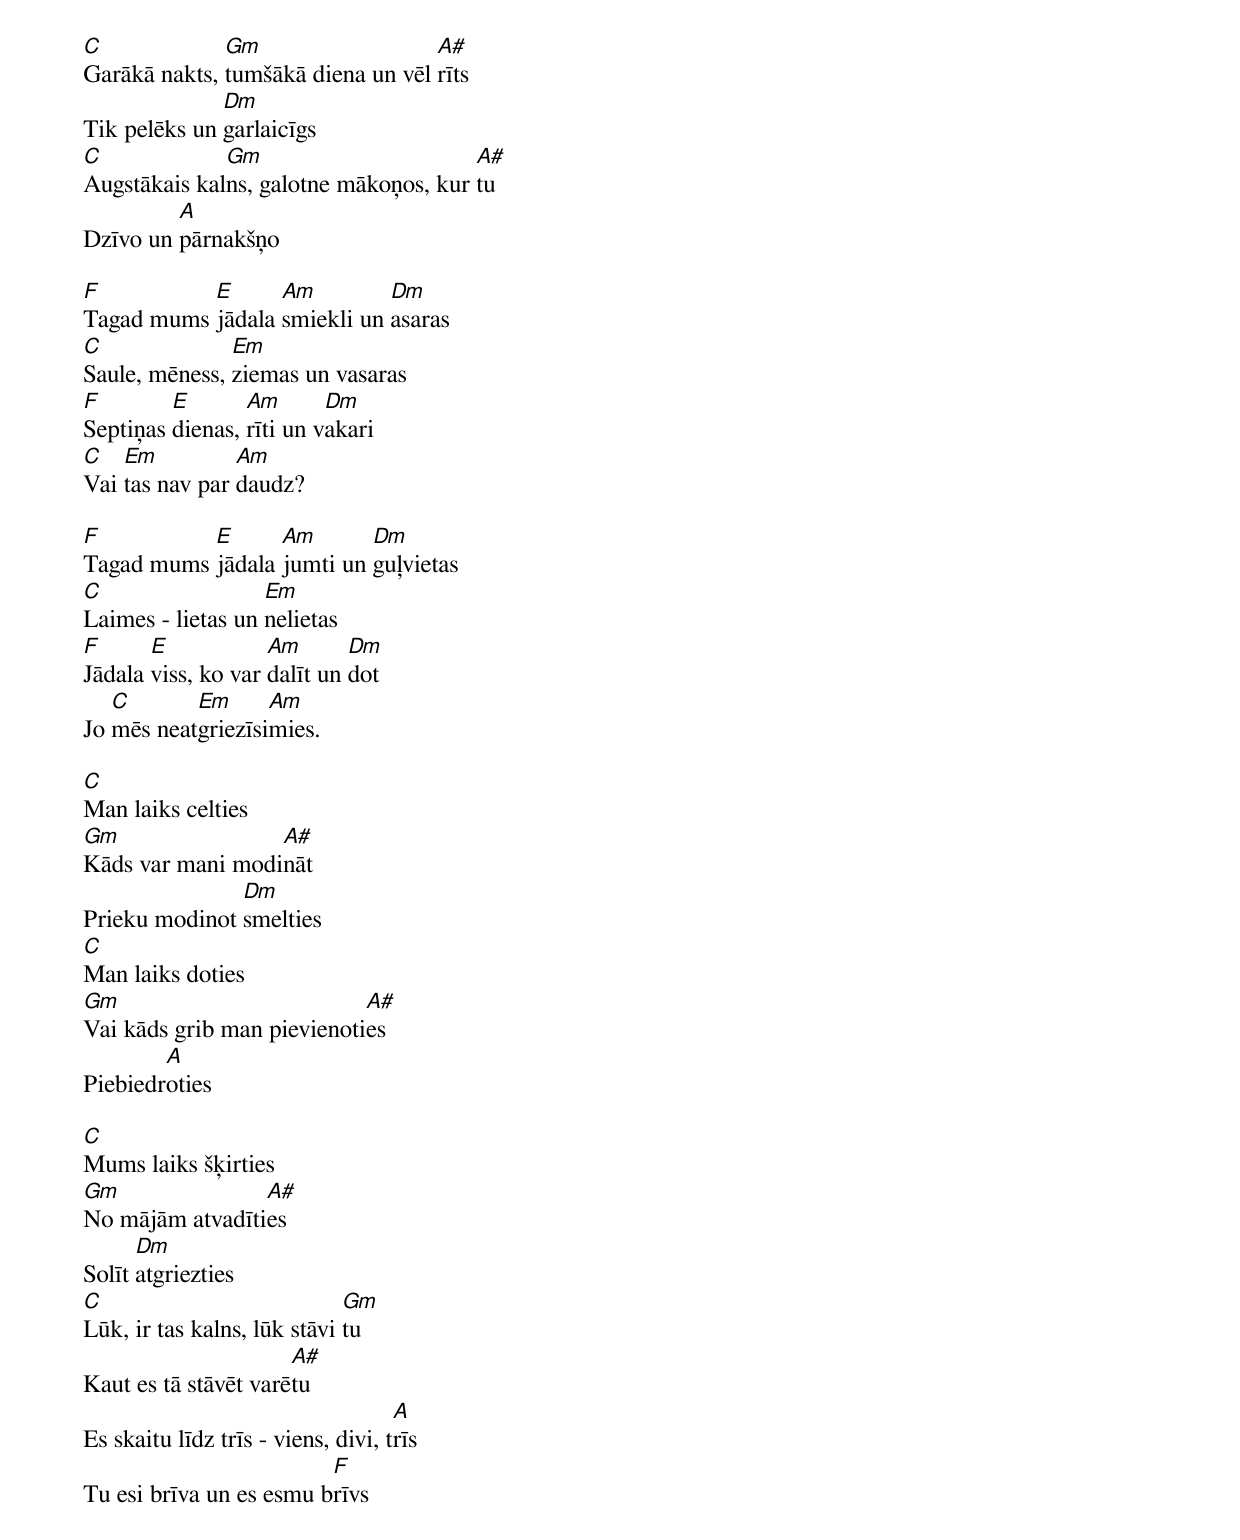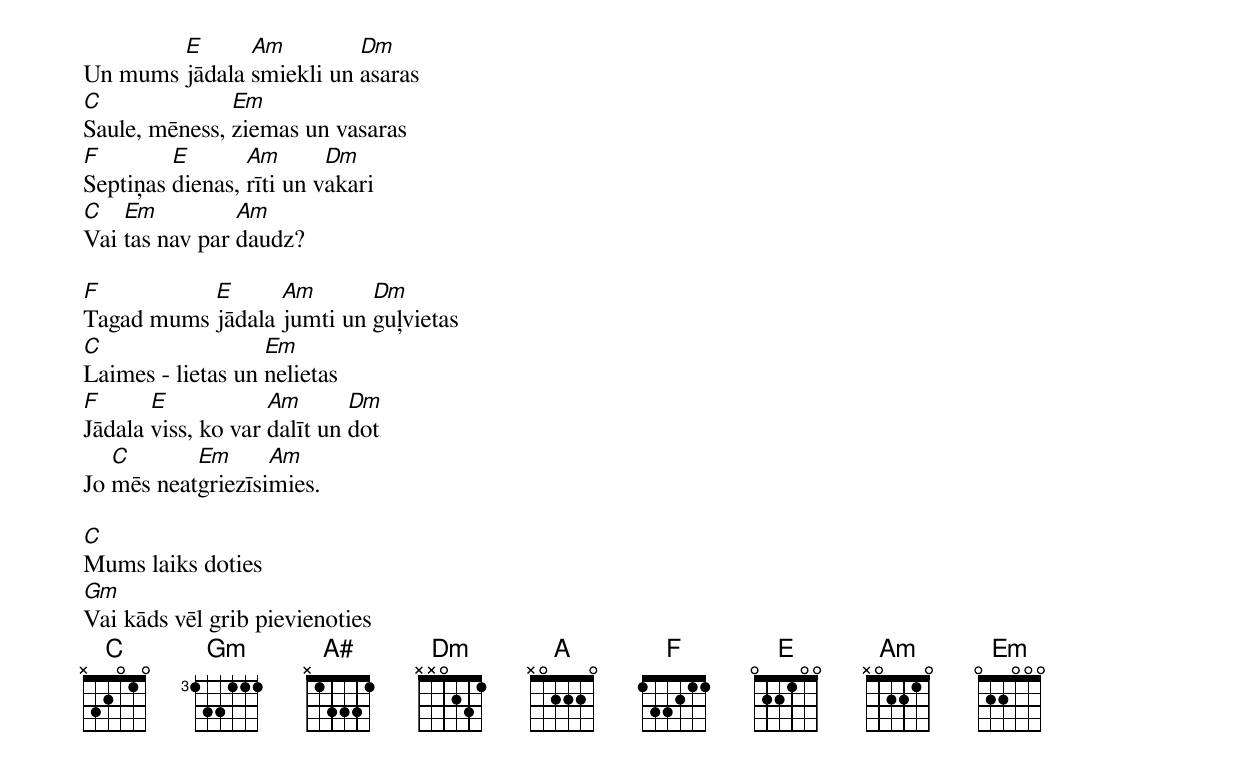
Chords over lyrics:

C             Gm                   A#
Garākā nakts, tumšākā diena un vēl rīts
              Dm
Tik pelēks un garlaicīgs
C             Gm                       A#
Augstākais kalns, galotne mākoņos, kur tu
         A
Dzīvo un pārnakšņo

F          E      Am         Dm
Tagad mums jādala smiekli un asaras
C              Em
Saule, mēness, ziemas un vasaras
F        E       Am       Dm
Septiņas dienas, rīti un vakari
C   Em          Am
Vai tas nav par daudz?

F          E      Am       Dm
Tagad mums jādala jumti un guļvietas
C                  Em
Laimes - lietas un nelietas
F      E            Am       Dm
Jādala viss, ko var dalīt un dot
   C       Em      Am
Jo mēs neatgriezīsimies.

C
Man laiks celties
Gm                A#
Kāds var mani modināt
               Dm
Prieku modinot smelties
C
Man laiks doties
Gm                          A#
Vai kāds grib man pievienoties
        A
Piebiedroties

C
Mums laiks šķirties
Gm               A#
No mājām atvadīties
      Dm
Solīt atgriezties
C                            Gm
Lūk, ir tas kalns, lūk stāvi tu
                      A#
Kaut es tā stāvēt varētu
                                    A
Es skaitu līdz trīs - viens, divi, trīs
                         F
Tu esi brīva un es esmu brīvs

        E      Am         Dm
Un mums jādala smiekli un asaras
C              Em
Saule, mēness, ziemas un vasaras
F        E       Am       Dm
Septiņas dienas, rīti un vakari
C   Em          Am
Vai tas nav par daudz?

F          E      Am       Dm
Tagad mums jādala jumti un guļvietas
C                  Em
Laimes - lietas un nelietas
F      E            Am       Dm
Jādala viss, ko var dalīt un dot
   C       Em      Am
Jo mēs neatgriezīsimies.

C
Mums laiks doties
Gm
Vai kāds vēl grib pievienoties
